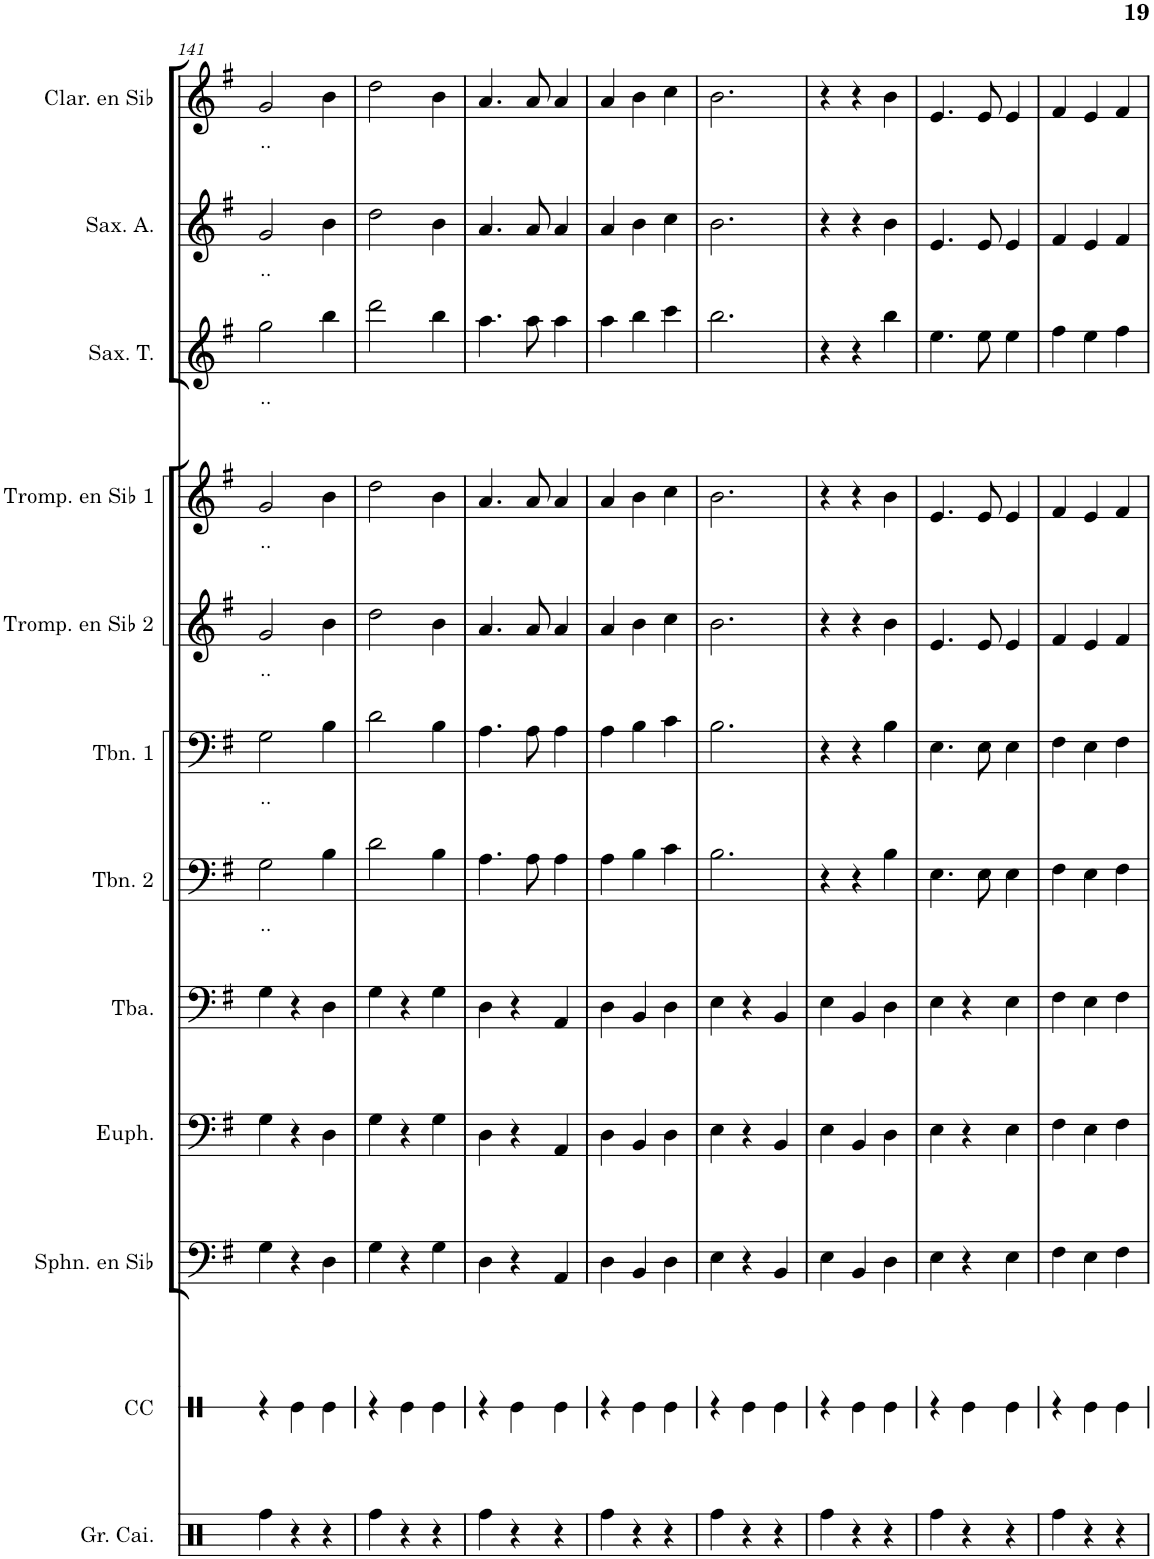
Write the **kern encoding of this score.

**kern	**kern	**kern	**kern	**kern	**kern	**text	**kern	**text	**kern	**text	**kern	**text	**kern	**text	**kern	**text	**kern	**text
*part12	*part11	*part10	*part9	*part8	*part7	*part7	*part6	*part6	*part5	*part5	*part4	*part4	*part3	*part3	*part2	*part2	*part1	*part1
*staff12	*staff11	*staff10	*staff9	*staff8	*staff7	*staff7	*staff6	*staff6	*staff5	*staff5	*staff4	*staff4	*staff3	*staff3	*staff2	*staff2	*staff1	*staff1
*I"Grosses caisses	*I"Caisse claire	*I"Sousaphone en Sib	*I"Euphonium	*I"Tuba	*I"Trombone 2	*	*I"Trombone 1	*	*I"Trompette en Sib 2	*	*I"Trompette en Sib 1	*	*I"Saxophone Ténor	*	*I"Saxophone Alto	*	*I"Clarinette en Sib	*
*I'Gr. Cai.	*I'CC	*I'Sphn. en Sib	*I'Euph.	*I'Tba.	*I'Tbn. 2	*	*I'Tbn. 1	*	*I'Tromp. en Sib 2	*	*I'Tromp. en Sib 1	*	*I'Sax. T.	*	*I'Sax. A.	*	*I'Clar. en Sib	*
!!LO:PB:g=z
*clefX	*clefX	*clefF4	*clefF4	*clefF4	*clefF4	*	*clefF4	*	*clefG2	*	*clefG2	*	*clefG2	*	*clefG2	*	*clefG2	*
*	*	*Trd7c12	*	*	*	*	*	*	*Trd1c2	*	*Trd1c2	*	*Trd7c12	*	*Trd5c9	*	*Trd1c2	*
*k[]	*k[]	*k[f#]	*k[f#]	*k[f#]	*k[f#]	*	*k[f#]	*	*k[f#]	*	*k[f#]	*	*k[f#]	*	*k[f#]	*	*k[f#]	*
*M3/4	*M3/4	*M3/4	*M3/4	*M3/4	*M3/4	*	*M3/4	*	*M3/4	*	*M3/4	*	*M3/4	*	*M3/4	*	*M3/4	*
=141	=141	=141	=141	=141	=141	=141	=141	=141	=141	=141	=141	=141	=141	=141	=141	=141	=141	=141
!	!	!	!	!	!	!LO:LY:b	!	!LO:LY:b	!	!LO:LY:b	!	!LO:LY:b	!	!LO:LY:b	!	!LO:LY:b	!	!LO:LY:b
4Rff\	4r	4G\	4G\	4G\	2G\	..	2G\	..	2g/	..	2g/	..	2gg\	..	2g/	..	2g/	..
4r	4Re\	4r	4r	4r	.	.	.	.	.	.	.	.	.	.	.	.	.	.
4r	4Re\	4D\	4D\	4D\	4B\	.	4B\	.	4b\	.	4b\	.	4bb\	.	4b\	.	4b\	.
=142	=142	=142	=142	=142	=142	=142	=142	=142	=142	=142	=142	=142	=142	=142	=142	=142	=142	=142
4Rff\	4r	4G\	4G\	4G\	2d\	.	2d\	.	2dd\	.	2dd\	.	2ddd\	.	2dd\	.	2dd\	.
4r	4Re\	4r	4r	4r	.	.	.	.	.	.	.	.	.	.	.	.	.	.
4r	4Re\	4G\	4G\	4G\	4B\	.	4B\	.	4b\	.	4b\	.	4bb\	.	4b\	.	4b\	.
=143	=143	=143	=143	=143	=143	=143	=143	=143	=143	=143	=143	=143	=143	=143	=143	=143	=143	=143
4Rff\	4r	4D\	4D\	4D\	4.A\	.	4.A\	.	4.a/	.	4.a/	.	4.aa\	.	4.a/	.	4.a/	.
4r	4Re\	4r	4r	4r	.	.	.	.	.	.	.	.	.	.	.	.	.	.
.	.	.	.	.	8A\	.	8A\	.	8a/	.	8a/	.	8aa\	.	8a/	.	8a/	.
4r	4Re\	4AA/	4AA/	4AA/	4A\	.	4A\	.	4a/	.	4a/	.	4aa\	.	4a/	.	4a/	.
=144	=144	=144	=144	=144	=144	=144	=144	=144	=144	=144	=144	=144	=144	=144	=144	=144	=144	=144
4Rff\	4r	4D\	4D\	4D\	4A\	.	4A\	.	4a/	.	4a/	.	4aa\	.	4a/	.	4a/	.
4r	4Re\	4BB/	4BB/	4BB/	4B\	.	4B\	.	4b\	.	4b\	.	4bb\	.	4b\	.	4b\	.
4r	4Re\	4D\	4D\	4D\	4c\	.	4c\	.	4cc\	.	4cc\	.	4ccc\	.	4cc\	.	4cc\	.
=145	=145	=145	=145	=145	=145	=145	=145	=145	=145	=145	=145	=145	=145	=145	=145	=145	=145	=145
4Rff\	4r	4E\	4E\	4E\	2.B\	.	2.B\	.	2.b\	.	2.b\	.	2.bb\	.	2.b\	.	2.b\	.
4r	4Re\	4r	4r	4r	.	.	.	.	.	.	.	.	.	.	.	.	.	.
4r	4Re\	4BB/	4BB/	4BB/	.	.	.	.	.	.	.	.	.	.	.	.	.	.
=146	=146	=146	=146	=146	=146	=146	=146	=146	=146	=146	=146	=146	=146	=146	=146	=146	=146	=146
4Rff\	4r	4E\	4E\	4E\	4r	.	4r	.	4r	.	4r	.	4r	.	4r	.	4r	.
4r	4Re\	4BB/	4BB/	4BB/	4r	.	4r	.	4r	.	4r	.	4r	.	4r	.	4r	.
4r	4Re\	4D\	4D\	4D\	4B\	.	4B\	.	4b\	.	4b\	.	4bb\	.	4b\	.	4b\	.
=147	=147	=147	=147	=147	=147	=147	=147	=147	=147	=147	=147	=147	=147	=147	=147	=147	=147	=147
4Rff\	4r	4E\	4E\	4E\	4.E\	.	4.E\	.	4.e/	.	4.e/	.	4.ee\	.	4.e/	.	4.e/	.
4r	4Re\	4r	4r	4r	.	.	.	.	.	.	.	.	.	.	.	.	.	.
.	.	.	.	.	8E\	.	8E\	.	8e/	.	8e/	.	8ee\	.	8e/	.	8e/	.
4r	4Re\	4E\	4E\	4E\	4E\	.	4E\	.	4e/	.	4e/	.	4ee\	.	4e/	.	4e/	.
=148	=148	=148	=148	=148	=148	=148	=148	=148	=148	=148	=148	=148	=148	=148	=148	=148	=148	=148
4Rff\	4r	4F#\	4F#\	4F#\	4F#\	.	4F#\	.	4f#/	.	4f#/	.	4ff#\	.	4f#/	.	4f#/	.
4r	4Re\	4E\	4E\	4E\	4E\	.	4E\	.	4e/	.	4e/	.	4ee\	.	4e/	.	4e/	.
4r	4Re\	4F#\	4F#\	4F#\	4F#\	.	4F#\	.	4f#/	.	4f#/	.	4ff#\	.	4f#/	.	4f#/	.
=	=	=	=	=	=	=	=	=	=	=	=	=	=	=	=	=	=	=
*-	*-	*-	*-	*-	*-	*-	*-	*-	*-	*-	*-	*-	*-	*-	*-	*-	*-	*-
